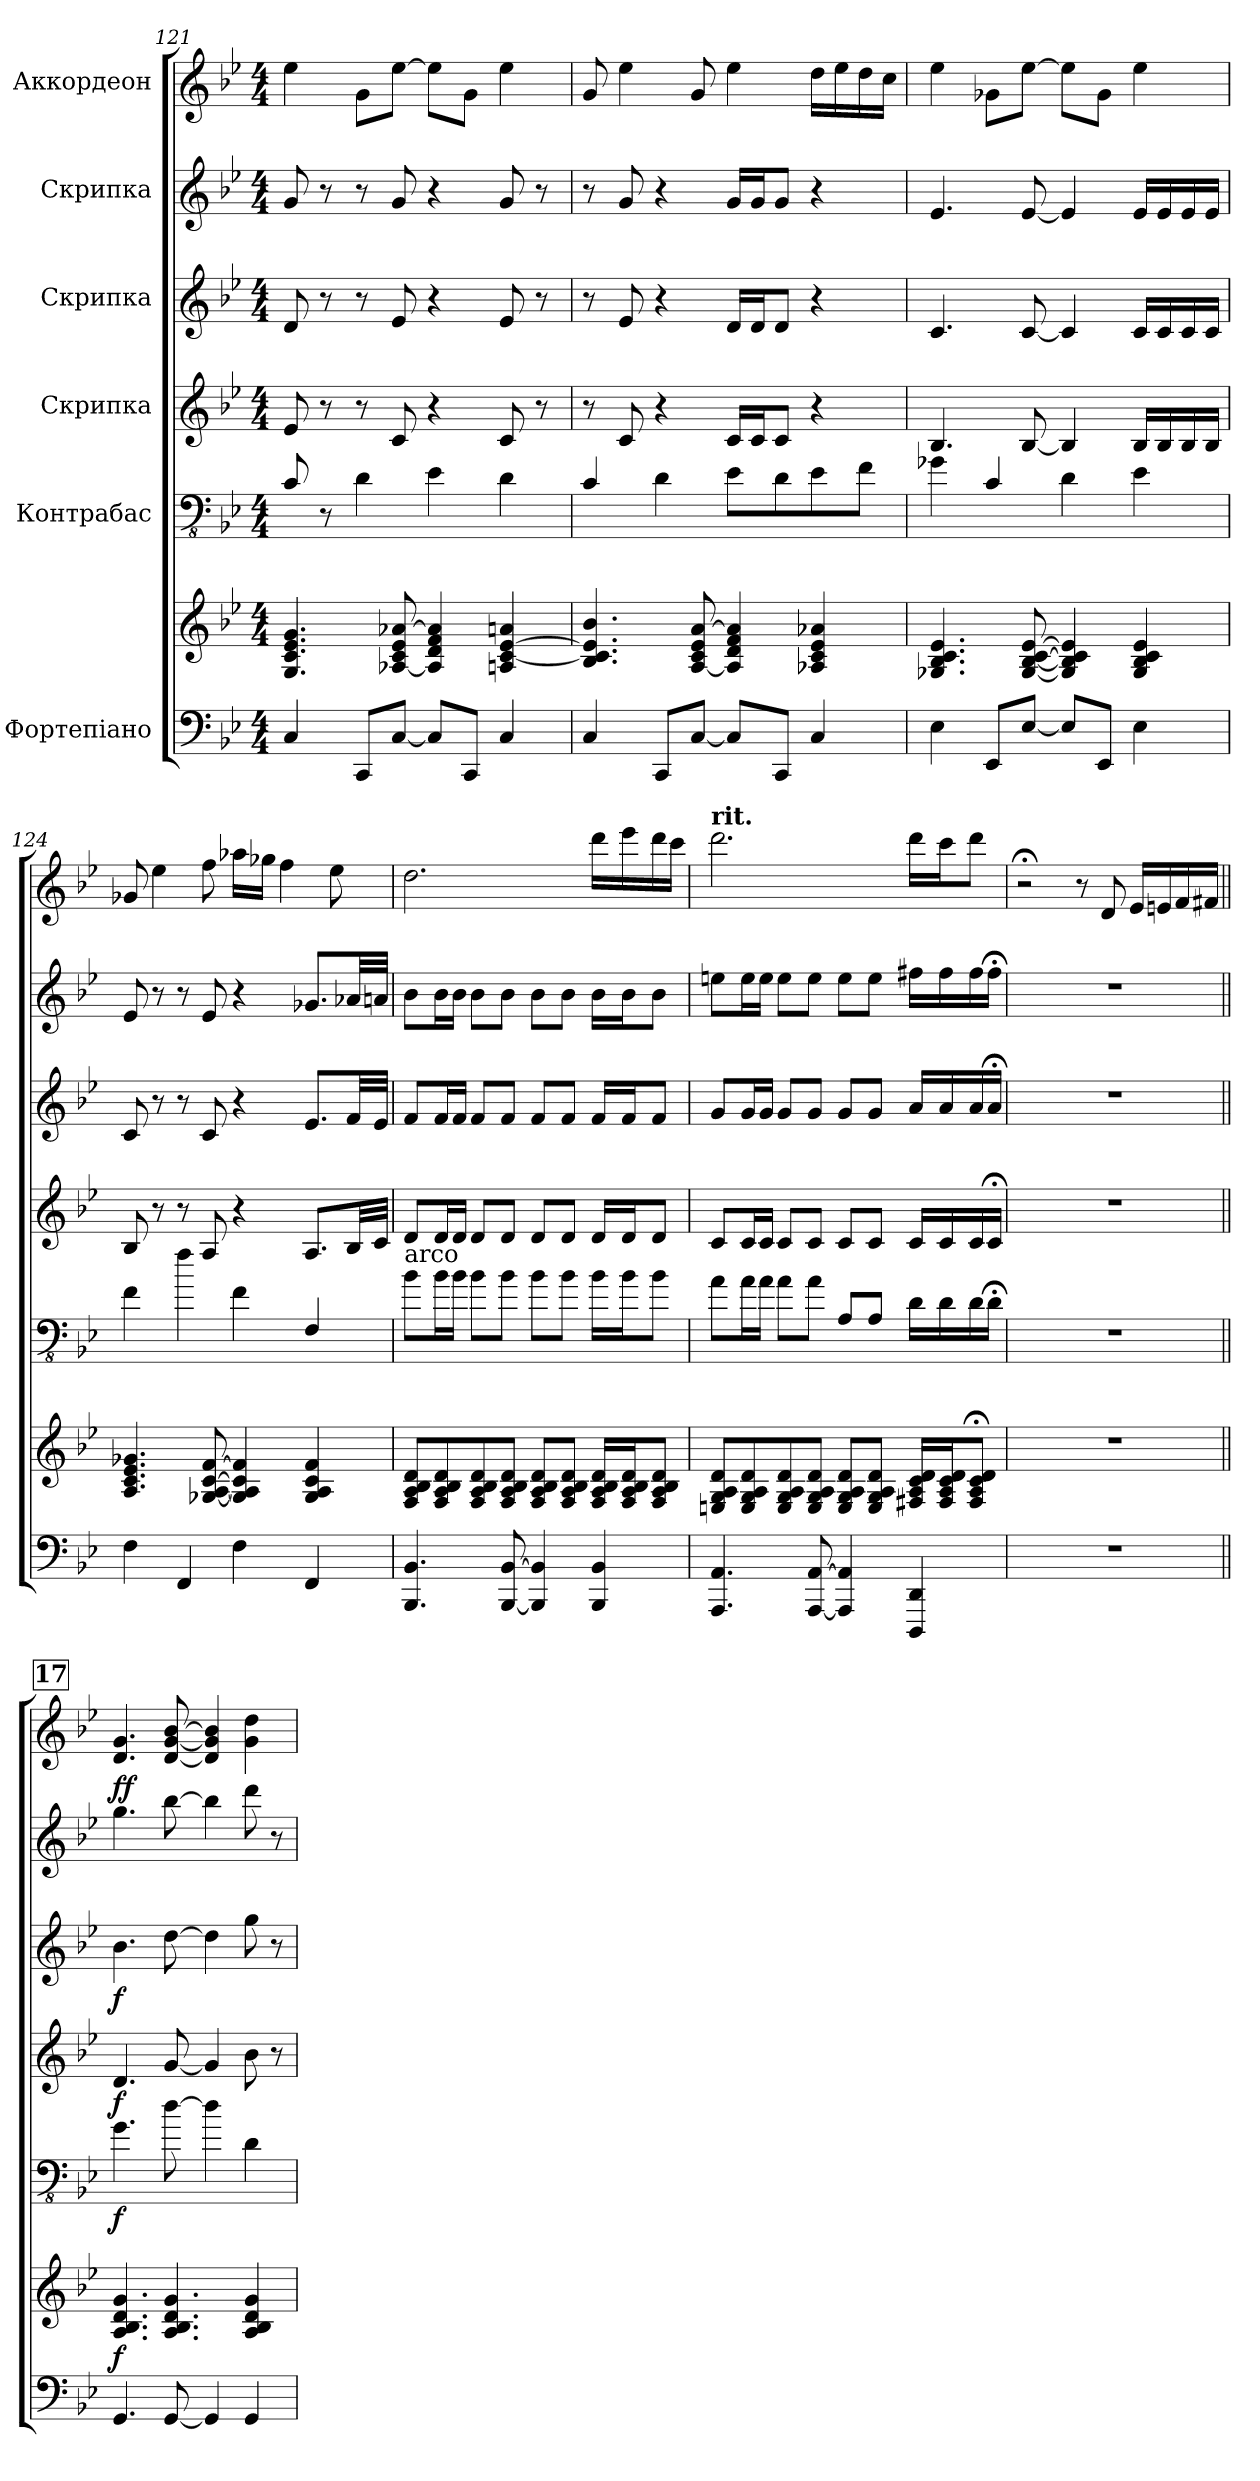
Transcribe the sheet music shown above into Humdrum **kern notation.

**kern	**kern	**dynam	**kern	**dynam	**kern	**dynam	**kern	**dynam	**kern	**dynam	**kern
*part6	*part6	*part6	*part5	*part5	*part4	*part4	*part3	*part3	*part2	*part2	*part1
*staff7	*staff6	*staff6/7	*staff5	*staff5	*staff4	*staff4	*staff3	*staff3	*staff2	*staff2	*staff1
*I"Фортепіано	*	*	*I"Контрабас	*	*I"Скрипка	*	*I"Скрипка	*	*I"Скрипка	*	*I"Аккордеон
*clefF4	*clefG2	*	*clefFv4	*	*clefG2	*	*clefG2	*	*clefG2	*	*clefG2
*	*	*	*ITrd7c12	*	*	*	*	*	*	*	*
*k[b-e-]	*k[b-e-]	*	*k[b-e-]	*	*k[b-e-]	*	*k[b-e-]	*	*k[b-e-]	*	*k[b-e-]
*g:	*g:	*	*	*	*g:	*	*g:	*	*g:	*	*g:
*M4/4	*M4/4	*	*M4/4	*	*M4/4	*	*M4/4	*	*M4/4	*	*M4/4
=121	=121	=121	=121	=121	=121	=121	=121	=121	=121	=121	=121
4C/	4.G/ 4.c/ 4.e-/ 4.g/	.	8CC/	.	8e-/	.	8d/	.	8g/	.	4ee-\
.	.	.	8r	.	8r	.	8r	.	8r	.	.
8CC/L	.	.	4DD\	.	8r	.	8r	.	8r	.	8g\L
[8C/J	[8A-X/ 8c/ 8e-/ [8a-X/	.	.	.	8c/	.	8e-/	.	8g/	.	[8ee-\J
8C/L]	4A-/] 4d/ 4f/ 4a-/]	.	4EE-\	.	4r	.	4r	.	4r	.	8ee-\L]
8CC/J	.	.	.	.	.	.	.	.	.	.	8g\J
4C/	4An/ [4c/ [4e-/ 4an/	.	4DD\	.	8c/	.	8e-/	.	8g/	.	4ee-\
.	.	.	.	.	8r	.	8r	.	8r	.	.
=122	=122	=122	=122	=122	=122	=122	=122	=122	=122	=122	=122
4C/	4.B-/ 4.c/] 4.e-/] 4.b-/	.	4CC/	.	8r	.	8r	.	8r	.	8g/
.	.	.	.	.	8c/	.	8e-/	.	8g/	.	4ee-\
8CC/L	.	.	4DD\	.	4r	.	4r	.	4r	.	.
[8C/J	[8A/ 8c/ 8e-/ [8a/	.	.	.	.	.	.	.	.	.	8g/
8C/L]	4A/] 4d/ 4f/ 4a/]	.	8EE-\L	.	16c/LL	.	16d/LL	.	16g/LL	.	4ee-\
.	.	.	.	.	16c/J	.	16d/J	.	16g/J	.	.
8CC/J	.	.	8DD\	.	8c/J	.	8d/J	.	8g/J	.	.
4C/	4A-X/ 4c/ 4e-/ 4a-X/	.	8EE-\	.	4r	.	4r	.	4r	.	16dd\LL
.	.	.	.	.	.	.	.	.	.	.	16ee-\
.	.	.	8FF\J	.	.	.	.	.	.	.	16dd\
.	.	.	.	.	.	.	.	.	.	.	16cc\JJ
=123	=123	=123	=123	=123	=123	=123	=123	=123	=123	=123	=123
4E-\	4.G-X/ 4.B-/ 4.c/ 4.e-/	.	4GG-X\	.	4.B-/	.	4.c/	.	4.e-/	.	4ee-\
8EE-/L	.	.	4CC/	.	.	.	.	.	.	.	8g-X\L
[8E-/J	[8G-/ [8B-/ [8c/ [8e-/	.	.	.	[8B-/	.	[8c/	.	[8e-/	.	[8ee-\J
8E-/L]	4G-/] 4B-/] 4c/] 4e-/]	.	4DD\	.	4B-/]	.	4c/]	.	4e-/]	.	8ee-\L]
8EE-/J	.	.	.	.	.	.	.	.	.	.	8g-\J
4E-\	4G-/ 4B-/ 4c/ 4e-/	.	4EE-\	.	16B-/LL	.	16c/LL	.	16e-/LL	.	4ee-\
.	.	.	.	.	16B-/	.	16c/	.	16e-/	.	.
.	.	.	.	.	16B-/	.	16c/	.	16e-/	.	.
.	.	.	.	.	16B-/JJ	.	16c/JJ	.	16e-/JJ	.	.
!!LO:PB:g=z
=124	=124	=124	=124	=124	=124	=124	=124	=124	=124	=124	=124
4F\	4.A/ 4.c/ 4.e-/ 4.g-X/	.	4FF\	.	8B-/	.	8c/	.	8e-/	.	8g-X/
.	.	.	.	.	8r	.	8r	.	8r	.	4ee-\
4FF/	.	.	4F\	.	8r	.	8r	.	8r	.	.
.	[8G-X/ [8A/ [8c/ [8f/	.	.	.	8A/	.	8c/	.	8e-/	.	8ff\
4F\	4G-/] 4A/] 4c/] 4f/]	.	4FF\	.	4r	.	4r	.	4r	.	16aa-X\LL
.	.	.	.	.	.	.	.	.	.	.	16gg-X\JJ
.	.	.	.	.	.	.	.	.	.	.	4ff\
4FF/	4G-/ 4A/ 4c/ 4f/	.	4FFF/	.	8.A/L	.	8.e-/L	.	8.g-X/L	.	.
.	.	.	.	.	.	.	.	.	.	.	8ee-\
.	.	.	.	.	32B-/LL	.	32f/LL	.	32a-X/LL	.	.
.	.	.	.	.	32c/JJJ	.	32e-/JJJ	.	32an/JJJ	.	.
=125	=125	=125	=125	=125	=125	=125	=125	=125	=125	=125	=125
!	!	!	!LO:TX:a:t=arco	!	!	!	!	!	!	!	!
4.BBB-/ 4.BB-/	8F/ 8A/ 8B-/ 8d/L	.	8BB-\L	.	8d/L	.	8f/L	.	8b-\L	.	2.dd\
.	8F/ 8A/ 8B-/ 8d/	.	16BB-\L	.	16d/L	.	16f/L	.	16b-\L	.	.
.	.	.	16BB-\JJ	.	16d/JJ	.	16f/JJ	.	16b-\JJ	.	.
.	8F/ 8A/ 8B-/ 8d/	.	8BB-\L	.	8d/L	.	8f/L	.	8b-\L	.	.
[8BBB-/ [8BB-/	8F/ 8A/ 8B-/ 8d/J	.	8BB-\J	.	8d/J	.	8f/J	.	8b-\J	.	.
4BBB-/] 4BB-/]	8F/ 8A/ 8B-/ 8d/L	.	8BB-\L	.	8d/L	.	8f/L	.	8b-\L	.	.
.	8F/ 8A/ 8B-/ 8d/J	.	8BB-\J	.	8d/J	.	8f/J	.	8b-\J	.	.
4BBB-/ 4BB-/	16F/ 16A/ 16B-/ 16d/LL	.	16BB-\LL	.	16d/LL	.	16f/LL	.	16b-\LL	.	16ddd\LL
.	16F/ 16A/ 16B-/ 16d/J	.	16BB-\J	.	16d/J	.	16f/J	.	16b-\J	.	16eee-\
.	8F/ 8A/ 8B-/ 8d/J	.	8BB-\J	.	8d/J	.	8f/J	.	8b-\J	.	16ddd\
.	.	.	.	.	.	.	.	.	.	.	16ccc\JJ
=126	=126	=126	=126	=126	=126	=126	=126	=126	=126	=126	=126
!	!	!	!	!	!	!	!	!	!	!	!LO:TX:a:B:t=rit.
4.AAA/ 4.AA/	8En/ 8G/ 8A/ 8d/L	.	8AA\L	.	8c/L	.	8g/L	.	8een\L	.	2.ddd\
.	8E/ 8G/ 8A/ 8d/	.	16AA\L	.	16c/L	.	16g/L	.	16ee\L	.	.
.	.	.	16AA\JJ	.	16c/JJ	.	16g/JJ	.	16ee\JJ	.	.
.	8E/ 8G/ 8A/ 8d/	.	8AA\L	.	8c/L	.	8g/L	.	8ee\L	.	.
[8AAA/ [8AA/	8E/ 8G/ 8A/ 8d/J	.	8AA\J	.	8c/J	.	8g/J	.	8ee\J	.	.
4AAA/] 4AA/]	8E/ 8G/ 8A/ 8d/L	.	8AAA/L	.	8c/L	.	8g/L	.	8ee\L	.	.
.	8E/ 8G/ 8A/ 8d/J	.	8AAA/J	.	8c/J	.	8g/J	.	8ee\J	.	.
*	*	*	*	*	*	*	*	*	*	*	*MM90
4DDD/ 4DD/	16F#X/ 16A/ 16c/ 16d/LL	.	16DD\LL	.	16c/LL	.	16a/LL	.	16ff#X\LL	.	16ddd\LL
.	16F#/ 16A/ 16c/ 16d/J	.	16DD\	.	16c/	.	16a/	.	16ff#\	.	16ccc\J
*	*	*	*	*	*	*	*	*	*	*	*MM80
.	8F#/;< 8A/;< 8c/;< 8d/;<J	.	16DD\	.	16c/	.	16a/	.	16ff#\	.	8ddd\J
.	.	.	16DD;<\JJ	.	16c;</JJ	.	16a;</JJ	.	16ff#;<\JJ	.	.
=127	=127	=127	=127	=127	=127	=127	=127	=127	=127	=127	=127
1r	1r	.	1r	.	1r	.	1r	.	1r	.	2r;<
*	*	*	*	*	*	*	*	*	*	*	*MM120
.	.	.	.	.	.	.	.	.	.	.	8r
.	.	.	.	.	.	.	.	.	.	.	8d/
.	.	.	.	.	.	.	.	.	.	.	16e-/LL
.	.	.	.	.	.	.	.	.	.	.	16en/
.	.	.	.	.	.	.	.	.	.	.	16f/
.	.	.	.	.	.	.	.	.	.	.	16f#X/JJ
!!LO:LB:g=z
!!LO:REH:place=s1:a:B:fs=12.8556:t=17
=128||	=128||	=128||	=128||	=128||	=128||	=128||	=128||	=128||	=128||	=128||	=128||
!	!	!LO:DY:a=2	!	!LO:DY:b	!	!LO:DY:b	!	!LO:DY:b	!	!LO:DY:b	!
!	!	!	!	!	!	!	!	!	!	!LO:DY:n=1:a	!
4.GG/	4.A/ 4.B-/ 4.d/ 4.g/	f	4.GG\	f	4.d/	f	4.b-\	f	4.gg\	f f	4.d/ 4.g/
[8GG/	4.A/ 4.B-/ 4.d/ 4.g/	.	[8D\	.	[8g/	.	[8dd\	.	[8bb-\	.	[8d/ [8g/ [8b-/
4GG/]	.	.	4D\]	.	4g/]	.	4dd\]	.	4bb-\]	.	4d/] 4g/] 4b-/]
4GG/	4A/ 4B-/ 4d/ 4g/	.	4DD\	.	8b-\	.	8gg\	.	8ddd\	.	4g\ 4dd\
.	.	.	.	.	8r	.	8r	.	8r	.	.
=	=	=	=	=	=	=	=	=	=	=	=
*-	*-	*-	*-	*-	*-	*-	*-	*-	*-	*-	*-
